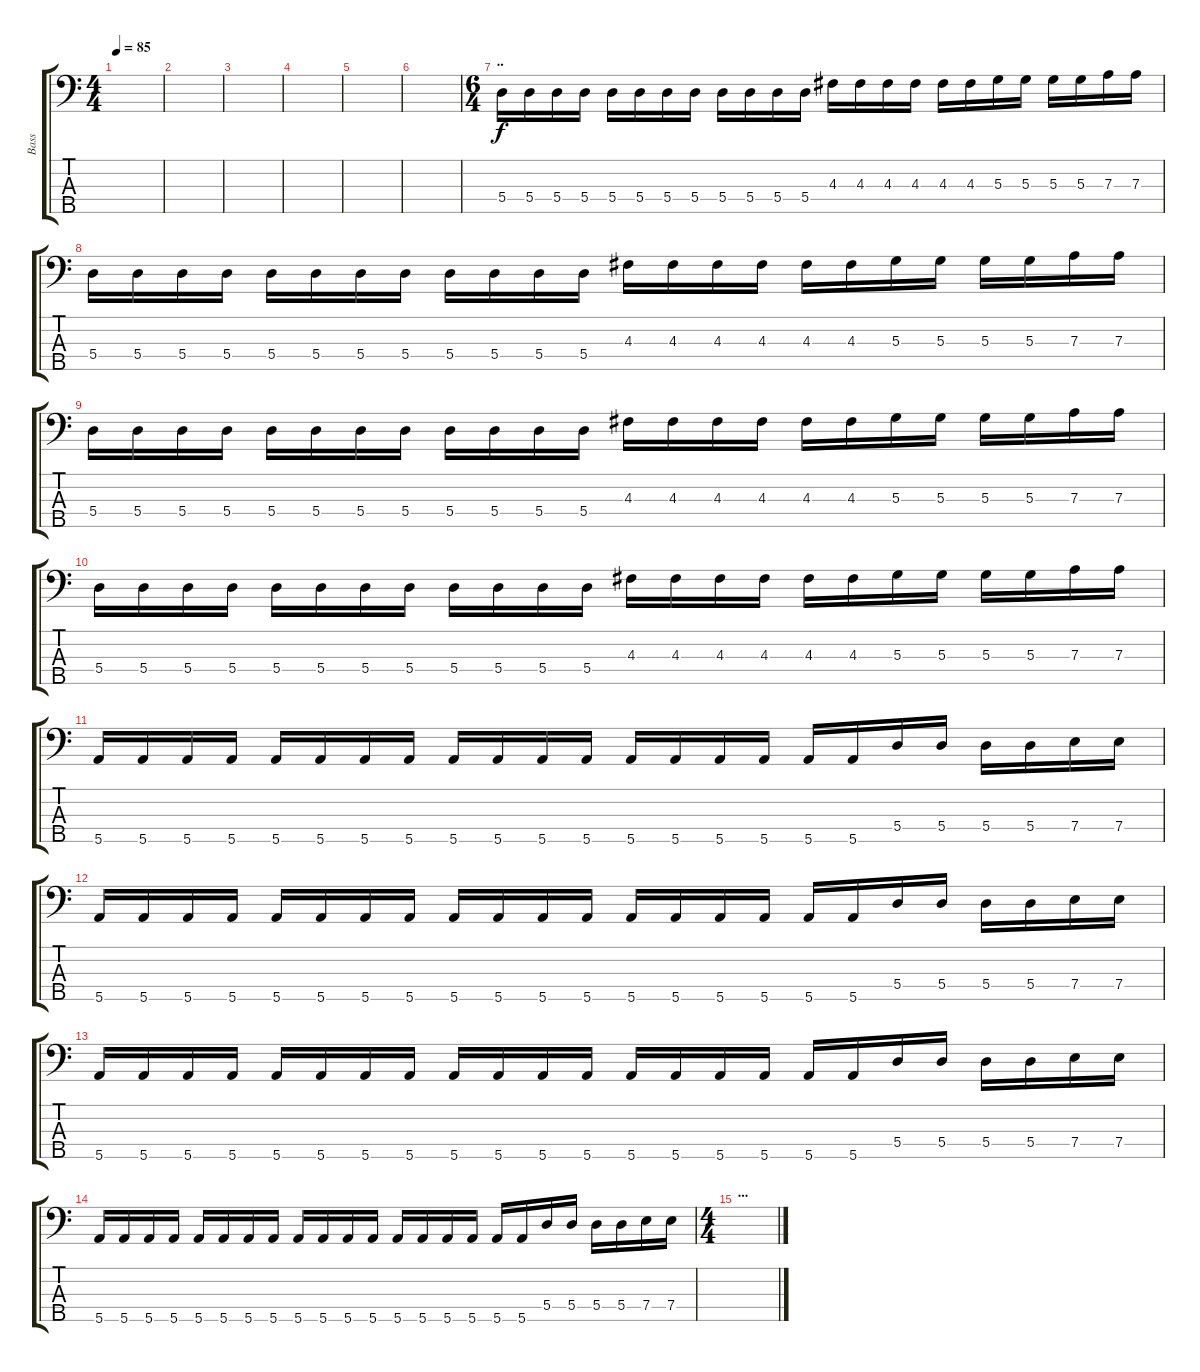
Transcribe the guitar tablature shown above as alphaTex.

\track ("Bass" "Bass") {instrument electricbassfinger}
\staff {score tabs}
\tuning (C3 G2 D2 A1 E1) {hide}
\ts (4 4)
\tempo 85
\clef f4
\ks c
|
|
|
|
|
|
\ts (6 4)
\section ("" "..")
5.4.16 5.4.16 5.4.16 5.4.16 5.4.16 5.4.16 5.4.16 5.4.16 5.4.16 5.4.16 5.4.16 5.4.16 4.3.16 4.3.16 4.3.16 4.3.16 4.3.16 4.3.16 5.3.16 5.3.16 5.3.16 5.3.16 7.3.16 7.3.16 |
5.4.16 5.4.16 5.4.16 5.4.16 5.4.16 5.4.16 5.4.16 5.4.16 5.4.16 5.4.16 5.4.16 5.4.16 4.3.16 4.3.16 4.3.16 4.3.16 4.3.16 4.3.16 5.3.16 5.3.16 5.3.16 5.3.16 7.3.16 7.3.16 |
5.4.16 5.4.16 5.4.16 5.4.16 5.4.16 5.4.16 5.4.16 5.4.16 5.4.16 5.4.16 5.4.16 5.4.16 4.3.16 4.3.16 4.3.16 4.3.16 4.3.16 4.3.16 5.3.16 5.3.16 5.3.16 5.3.16 7.3.16 7.3.16 |
5.4.16 5.4.16 5.4.16 5.4.16 5.4.16 5.4.16 5.4.16 5.4.16 5.4.16 5.4.16 5.4.16 5.4.16 4.3.16 4.3.16 4.3.16 4.3.16 4.3.16 4.3.16 5.3.16 5.3.16 5.3.16 5.3.16 7.3.16 7.3.16 |
5.5.16 5.5.16 5.5.16 5.5.16 5.5.16 5.5.16 5.5.16 5.5.16 5.5.16 5.5.16 5.5.16 5.5.16 5.5.16 5.5.16 5.5.16 5.5.16 5.5.16 5.5.16 5.4.16 5.4.16 5.4.16 5.4.16 7.4.16 7.4.16 |
5.5.16 5.5.16 5.5.16 5.5.16 5.5.16 5.5.16 5.5.16 5.5.16 5.5.16 5.5.16 5.5.16 5.5.16 5.5.16 5.5.16 5.5.16 5.5.16 5.5.16 5.5.16 5.4.16 5.4.16 5.4.16 5.4.16 7.4.16 7.4.16 |
5.5.16 5.5.16 5.5.16 5.5.16 5.5.16 5.5.16 5.5.16 5.5.16 5.5.16 5.5.16 5.5.16 5.5.16 5.5.16 5.5.16 5.5.16 5.5.16 5.5.16 5.5.16 5.4.16 5.4.16 5.4.16 5.4.16 7.4.16 7.4.16 |
5.5.16 5.5.16 5.5.16 5.5.16 5.5.16 5.5.16 5.5.16 5.5.16 5.5.16 5.5.16 5.5.16 5.5.16 5.5.16 5.5.16 5.5.16 5.5.16 5.5.16 5.5.16 5.4.16 5.4.16 5.4.16 5.4.16 7.4.16 7.4.16 |
\ts (4 4)
\section ("" "...")
